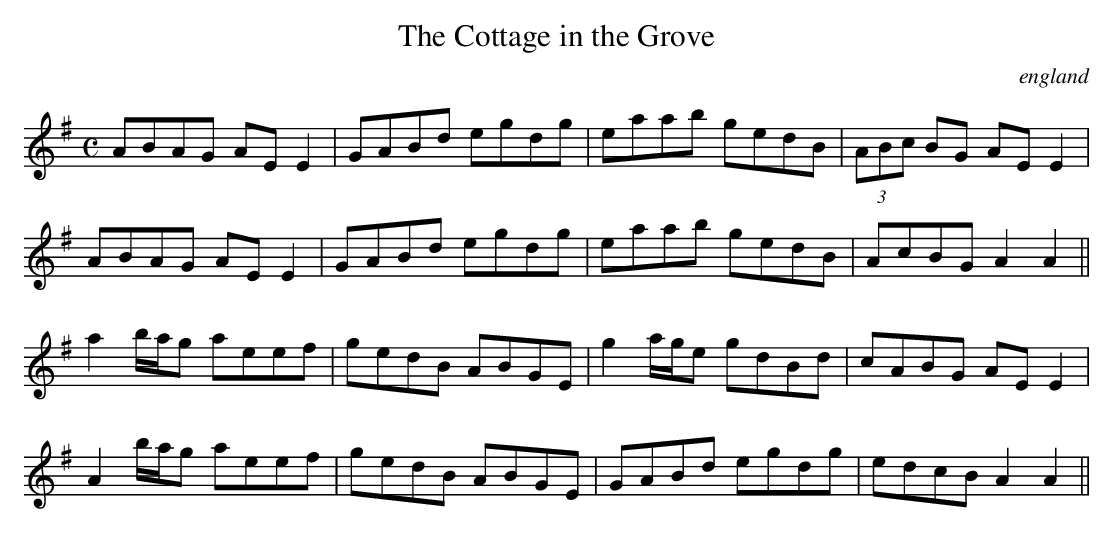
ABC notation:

X:1
T:The Cottage in the Grove
O:england
L:1/8
M:C
K:G
ABAG AE E2|GABd egdg|eaab gedB|(3ABc BG AE E2|
ABAG AE E2|GABd egdg|eaab gedB|AcBG A2 A2||
a2 b/a/g aeef|gedB ABGE|g2 a/g/e gdBd|cABG AE E2|
A2 b/a/g aeef|gedB ABGE|GABd egdg|edcB A2 A2||
